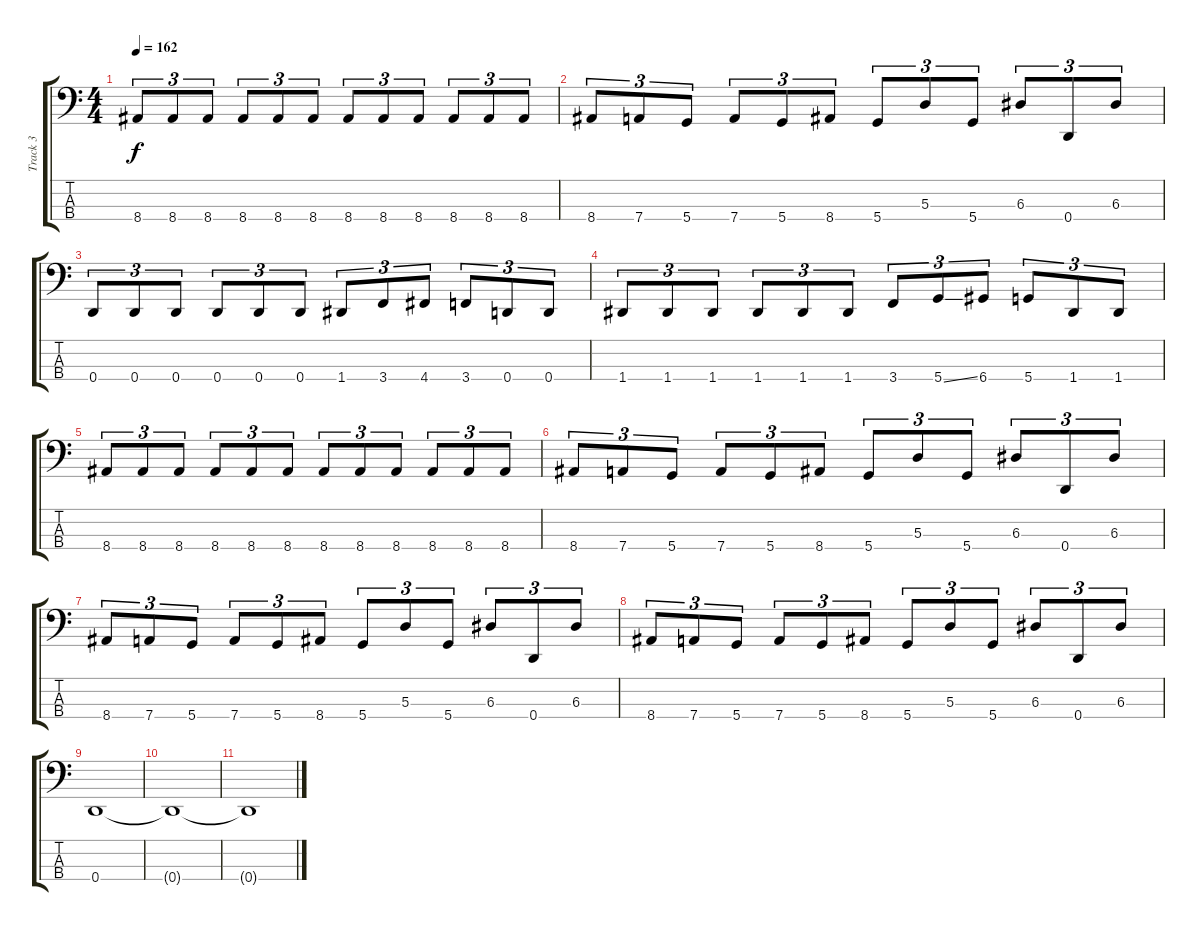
\track ("Track 3" "Track 3") {instrument electricbasspick}
\staff {score tabs}
\tuning (G2 D2 A1 D1) {hide}
\ts (4 4)
\tempo 162
\clef f4
\ks c
8.4.8{tu (3 2) dy f} 8.4.8{tu (3 2)} 8.4.8{tu (3 2)} 8.4.8{tu (3 2)} 8.4.8{tu (3 2)} 8.4.8{tu (3 2)} 8.4.8{tu (3 2)} 8.4.8{tu (3 2)} 8.4.8{tu (3 2)} 8.4.8{tu (3 2)} 8.4.8{tu (3 2)} 8.4.8{tu (3 2)} |
8.4.8{tu (3 2)} 7.4.8{tu (3 2)} 5.4.8{tu (3 2)} 7.4.8{tu (3 2)} 5.4.8{tu (3 2)} 8.4.8{tu (3 2)} 5.4.8{tu (3 2)} 5.3.8{tu (3 2)} 5.4.8{tu (3 2)} 6.3.8{tu (3 2)} 0.4.8{tu (3 2)} 6.3.8{tu (3 2)} |
0.4.8{tu (3 2)} 0.4.8{tu (3 2)} 0.4.8{tu (3 2)} 0.4.8{tu (3 2)} 0.4.8{tu (3 2)} 0.4.8{tu (3 2)} 1.4.8{tu (3 2)} 3.4.8{tu (3 2)} 4.4.8{tu (3 2)} 3.4.8{tu (3 2)} 0.4.8{tu (3 2)} 0.4.8{tu (3 2)} |
1.4.8{tu (3 2)} 1.4.8{tu (3 2)} 1.4.8{tu (3 2)} 1.4.8{tu (3 2)} 1.4.8{tu (3 2)} 1.4.8{tu (3 2)} 3.4.8{tu (3 2)} 5.4{ss}.8{tu (3 2)} 6.4.8{tu (3 2)} 5.4.8{tu (3 2)} 1.4.8{tu (3 2)} 1.4.8{tu (3 2)} |
8.4.8{tu (3 2)} 8.4.8{tu (3 2)} 8.4.8{tu (3 2)} 8.4.8{tu (3 2)} 8.4.8{tu (3 2)} 8.4.8{tu (3 2)} 8.4.8{tu (3 2)} 8.4.8{tu (3 2)} 8.4.8{tu (3 2)} 8.4.8{tu (3 2)} 8.4.8{tu (3 2)} 8.4.8{tu (3 2)} |
8.4.8{tu (3 2)} 7.4.8{tu (3 2)} 5.4.8{tu (3 2)} 7.4.8{tu (3 2)} 5.4.8{tu (3 2)} 8.4.8{tu (3 2)} 5.4.8{tu (3 2)} 5.3.8{tu (3 2)} 5.4.8{tu (3 2)} 6.3.8{tu (3 2)} 0.4.8{tu (3 2)} 6.3.8{tu (3 2)} |
8.4.8{tu (3 2)} 7.4.8{tu (3 2)} 5.4.8{tu (3 2)} 7.4.8{tu (3 2)} 5.4.8{tu (3 2)} 8.4.8{tu (3 2)} 5.4.8{tu (3 2)} 5.3.8{tu (3 2)} 5.4.8{tu (3 2)} 6.3.8{tu (3 2)} 0.4.8{tu (3 2)} 6.3.8{tu (3 2)} |
8.4.8{tu (3 2)} 7.4.8{tu (3 2)} 5.4.8{tu (3 2)} 7.4.8{tu (3 2)} 5.4.8{tu (3 2)} 8.4.8{tu (3 2)} 5.4.8{tu (3 2)} 5.3.8{tu (3 2)} 5.4.8{tu (3 2)} 6.3.8{tu (3 2)} 0.4.8{tu (3 2)} 6.3.8{tu (3 2)} |
0.4.1 |
0.4{t}.1 |
0.4{t}.1
